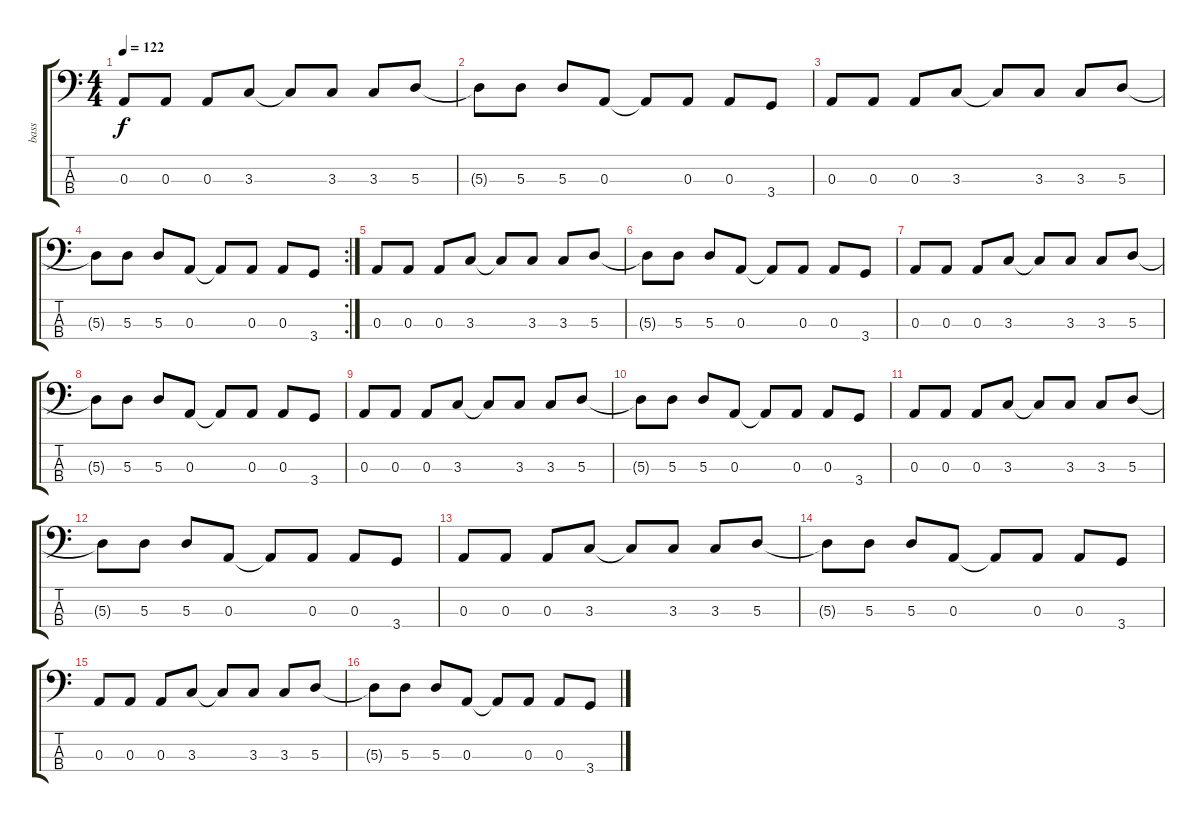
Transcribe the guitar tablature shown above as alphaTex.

\track ("bass" "bass") {instrument electricbassfinger}
\staff {score tabs}
\tuning (G2 D2 A1 E1) {hide}
\ts (4 4)
\tempo 122
\clef f4
\ks c
0.3.8{dy f} 0.3.8 0.3.8 3.3.8 3.3{t}.8 3.3.8 3.3.8 5.3.8 |
5.3{t}.8 5.3.8 5.3.8 0.3.8 0.3{t}.8 0.3.8 0.3.8 3.4.8 |
0.3.8 0.3.8 0.3.8 3.3.8 3.3{t}.8 3.3.8 3.3.8 5.3.8 |
\rc 2
5.3{t}.8 5.3.8 5.3.8 0.3.8 0.3{t}.8 0.3.8 0.3.8 3.4.8 |
0.3.8 0.3.8 0.3.8 3.3.8 3.3{t}.8 3.3.8 3.3.8 5.3.8 |
5.3{t}.8 5.3.8 5.3.8 0.3.8 0.3{t}.8 0.3.8 0.3.8 3.4.8 |
0.3.8 0.3.8 0.3.8 3.3.8 3.3{t}.8 3.3.8 3.3.8 5.3.8 |
5.3{t}.8 5.3.8 5.3.8 0.3.8 0.3{t}.8 0.3.8 0.3.8 3.4.8 |
0.3.8 0.3.8 0.3.8 3.3.8 3.3{t}.8 3.3.8 3.3.8 5.3.8 |
5.3{t}.8 5.3.8 5.3.8 0.3.8 0.3{t}.8 0.3.8 0.3.8 3.4.8 |
0.3.8 0.3.8 0.3.8 3.3.8 3.3{t}.8 3.3.8 3.3.8 5.3.8 |
5.3{t}.8 5.3.8 5.3.8 0.3.8 0.3{t}.8 0.3.8 0.3.8 3.4.8 |
0.3.8 0.3.8 0.3.8 3.3.8 3.3{t}.8 3.3.8 3.3.8 5.3.8 |
5.3{t}.8 5.3.8 5.3.8 0.3.8 0.3{t}.8 0.3.8 0.3.8 3.4.8 |
0.3.8 0.3.8 0.3.8 3.3.8 3.3{t}.8 3.3.8 3.3.8 5.3.8 |
5.3{t}.8 5.3.8 5.3.8 0.3.8 0.3{t}.8 0.3.8 0.3.8 3.4.8
